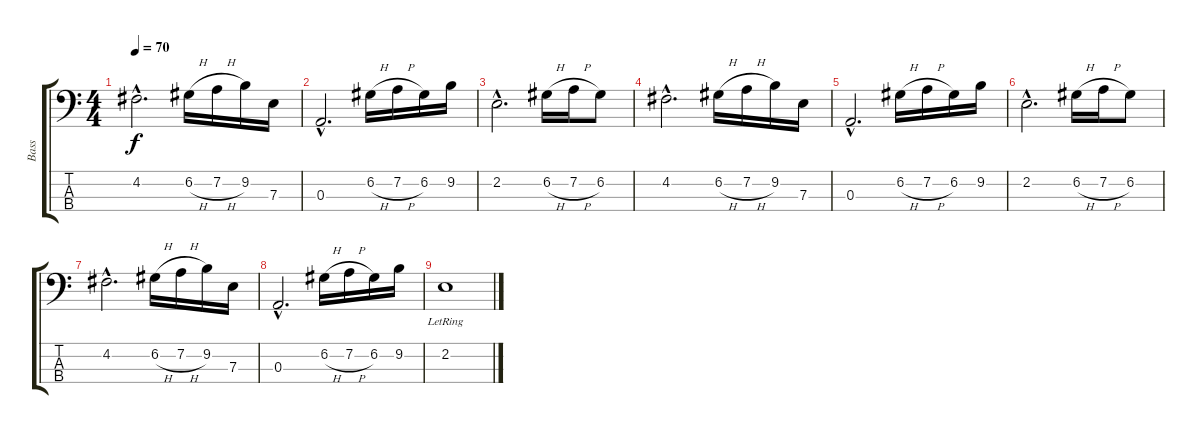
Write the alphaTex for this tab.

\track ("Bass" "Bass") {instrument electricbassfinger}
\staff {score tabs}
\tuning (G2 D2 A1 E1) {hide}
\ts (4 4)
\tempo 70
\clef f4
\ks c
4.2{hac}.2{d dy f} 6.2{h}.16 7.2{h}.16 9.2.16 7.3.16 |
0.3{hac}.2{d} 6.2{h}.16 7.2{h}.16 6.2.16 9.2.16 |
2.2{hac}.2{d} 6.2{h}.16 7.2{h}.16 6.2.8 |
4.2{hac}.2{d} 6.2{h}.16 7.2{h}.16 9.2.16 7.3.16 |
0.3{hac}.2{d} 6.2{h}.16 7.2{h}.16 6.2.16 9.2.16 |
2.2{hac}.2{d} 6.2{h}.16 7.2{h}.16 6.2.8 |
4.2{hac}.2{d} 6.2{h}.16 7.2{h}.16 9.2.16 7.3.16 |
0.3{hac}.2{d} 6.2{h}.16 7.2{h}.16 6.2.16 9.2.16 |
2.2{lr}.1
